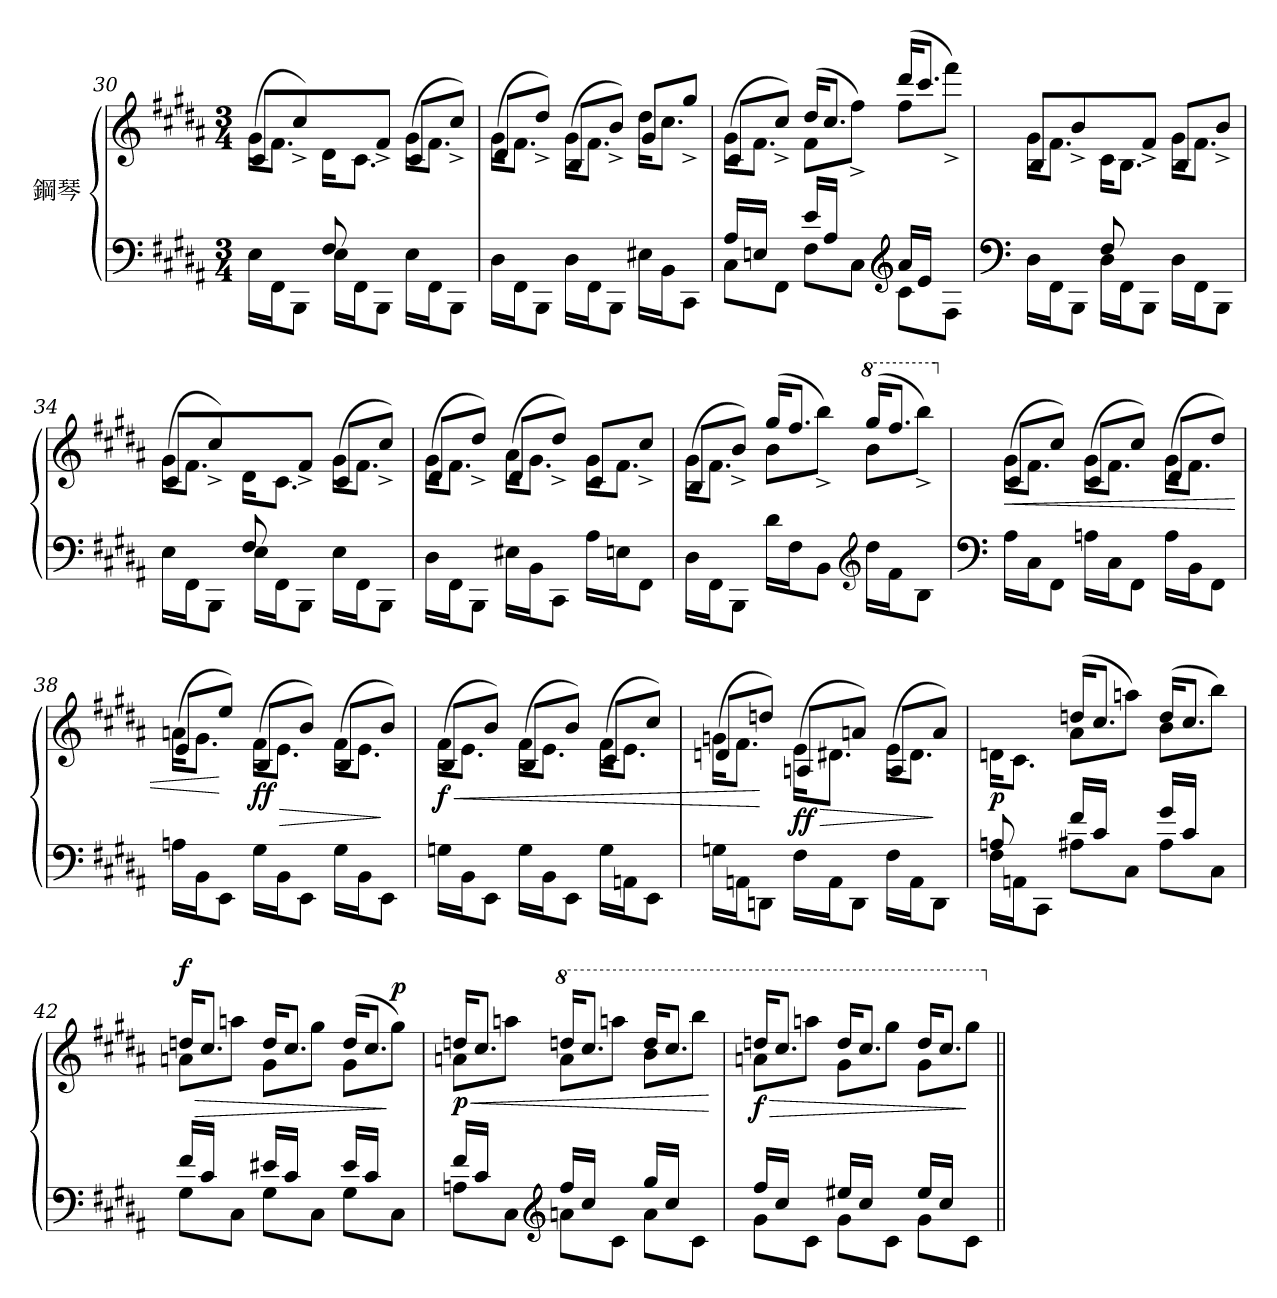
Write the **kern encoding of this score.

**kern	**kern	**dynam
*part1	*part1	*part1
*staff2	*staff1	*staff1/2
*I"鋼琴	*	*
*clefF4	*clefG2	*
*k[f#c#g#d#a#]	*k[f#c#g#d#a#]	*
*M3/4	*M3/4	*
=30	=30	=30
*^	*^	*
4ryy	16E\LL	(<16g#\KL	8c#/L	.
.	16FF#\J	8.f#\J	.	.
.	8BBB\J	.	8cc#^/J)	.
(<8F#/L	16E\LL	16d#\KL	8ryy	.
.	16FF#\J	8.c#\J	.	.
4.ryy	8BBB\J	.	8f#^/J)	.
.	16E\LL	(<16g#\KL	8c#/L	.
.	16FF#\J	8.f#\J	.	.
.	8BBB\J	.	8cc#^/J)	.
*v	*v	*	*	*
=31	=31	=31	=31
16D#\LL	(<16g#\KL	8d#/L	.
16FF#\J	8.f#\J	.	.
8BBB\J	.	8dd#^/J)	.
16D#\LL	(<16g#\KL	8B/L	.
16FF#\J	8.f#\J	.	.
8BBB\J	.	8b^/J)	.
16E#X\LL	16dd#\KL	8g#/L	.
16BB\J	8.cc#\J	.	.
8CC#\J	.	8gg#^/J	.
=32	=32	=32	=32
*^	*	*	*
8C#\L	(<16A#/LL	(<16g#\KL	8c#/L	.
.	16En/JJ	8.f#\J	.	.
8FF#\J	8ryy	.	8cc#^/J)	.
8F#\L	(<16e/LL	(>16dd#/KL	8f#\L	.
.	16A#/JJ	8.cc#/J	.	.
8C#\J	8ryy	.	8ff#^\J)	.
*clefG2	*	*	*	*
8c#\L	(<16a#/LL	(>16ddd#/KL	8ff#\L	.
.	16e/JJ	8.ccc#/J	.	.
*	*	*MM86	*	*
8F#\J	8ryy	.	8fff#^\J)	.
!!LO:LB:g=z	!!
=33	=33	=33	=33	=33
*clefF4	*	*	*	*
*	*	*MM144	*	*
4ryy	16D#\LL	16g#\KL	8B/L	.
.	16FF#\J	8.f#\J	.	.
.	8BBB\J	.	8b^/J)	.
(<8F#/L	16D#\LL	16c#\KL	8ryy	.
.	16FF#\J	8.B\J	.	.
4.ryy	8BBB\J	.	8f#^/J)	.
.	16D#\LL	16g#\KL	8B/L	.
.	16FF#\J	8.f#\J	.	.
.	8BBB\J	.	8b^/J)	.
=34	=34	=34	=34	=34
4ryy	16E\LL	(<16g#\KL	8c#/L	.
.	16FF#\J	8.f#\J	.	.
.	8BBB\J	.	8cc#^/J)	.
(<8F#/L	16E\LL	16d#\KL	8ryy	.
.	16FF#\J	8.c#\J	.	.
4.ryy	8BBB\J	.	8f#^/J)	.
.	16E\LL	(<16g#\KL	8c#/L	.
.	16FF#\J	8.f#\J	.	.
.	8BBB\J	.	8cc#^/J)	.
*v	*v	*	*	*
=35	=35	=35	=35
16D#\LL	(<16g#\KL	8d#/L	.
16FF#\J	8.f#\J	.	.
8BBB\J	.	8dd#^/J)	.
16E#X\LL	(<16a#\KL	8d#/L	.
16BB\J	8.g#\J	.	.
8CC#\J	.	8dd#^/J)	.
16A#\LL	16g#\KL	8c#/L	.
16En\J	8.f#\J	.	.
8FF#\J	.	8cc#^/J)	.
=36	=36	=36	=36
16D#\LL	(<16g#\KL	8B/L	.
16FF#\J	8.f#\J	.	.
8BBB\J	.	8b^/J)	.
16d#\LL	(>16gg#/KL	8b\L	.
16F#\J	8.ff#/J	.	.
8BB\J	.	8bb^\J)	.
*clefG2	*	*	*
*	*8va	*	*
16dd#\LL	(>16ggg#/KL	8bb\L	.
16f#\J	8.fff#/J	.	.
*	*MM86	*	*
8B\J	.	8bbb^\J)	.
!!LO:LB:g=z	!!
=37	=37	=37	=37
*clefF4	*	*	*
*	*X8va	*	*
*	*MM144	*	*
!	!	!	!LO:HP:b
16A#\LL	(<16g#\KL	8c#/L	<
16C#\J	8.f#\J	.	.
8FF#\J	.	8cc#/J)	.
16An\LL	(<16g#\KL	8c#/L	.
16C#\J	8.f#\J	.	.
8FF#\J	.	8cc#/J)	.
16A\LL	(<16g#\KL	8d#/L	.
16BB\J	8.f#\J	.	.
8FF#\J	.	8dd#/J)	.
=38	=38	=38	=38
16An\LL	(<16an\KL	8e/L	.
16BB\J	8.g#\J	.	.
8EE\J	.	8ee/J)	[
!	!	!	!LO:HP:b
!	!	!	!LO:DY:n=1:b
16G#\LL	(<16f#\KL	8B/L	> ff
16BB\J	8.e\J	.	.
8EE\J	.	8b/J)	.
16G#\LL	(<16f#\KL	8B/L	.
16BB\J	8.e\J	.	.
8EE\J	.	8b/J)	]
=39	=39	=39	=39
!	!	!	!LO:HP:b
!	!	!	!LO:DY:n=1:b
16Gn\LL	(<16f#\KL	8B/L	< f
16BB\J	8.e\J	.	.
8EE\J	.	8b/J)	.
16G\LL	(<16f#\KL	8B/L	.
16BB\J	8.e\J	.	.
8EE\J	.	8b/J)	.
16G\LL	(<16f#\KL	8c#/L	.
16AAn\J	8.e\J	.	.
8EE\J	.	8cc#/J)	.
=40	=40	=40	=40
16Gn\LL	(<16gn\KL	8dn/L	.
16AAn\J	8.f#\J	.	.
8DDn\J	.	8ddn/J)	[
!	!	!	!LO:HP:b
!	!	!	!LO:DY:n=1:b
16F#\LL	(<16e\KL	8An/L	> ff
16AA\J	8.d#X\J	.	.
8DD\J	.	8an/J)	.
16F#\LL	(<16e\KL	8A/L	.
16AA\J	8.d#\J	.	.
8DD\J	.	8a/J)	]
!!LO:LB:g=z	!!
=41	=41	=41	=41
*^	*	*	*
*	*^	*	*	*
!	!	!	!	!	!LO:DY:b
(<8An/L	16F#\LL	4ryy	16dn\KL	8ryy	p
.	16AAn\J	.	8.c#\J	.	.
2ryy	8CC#\J	.	.	8an/J)	.
.	8A#\L	(>16f#/LL	(>16ddn/KL	8a\L	.
.	.	16c#/JJ	8.cc#/J	.	.
.	8C#\J	8ryy	.	8aan\J)	.
.	8A#\L	(>16g#/LL	(>16dd/KL	8b\L	.
.	.	16c#/JJ	8.cc#/J	.	.
8ryy	8C#\J	8ryy	.	8bb\J)	.
=42	=42	=42	=42	=42	=42
!	!	!	!	!	!LO:HP:b
!	!	!	!	!	!LO:DY:n=1:a
*	*v	*v	*	*	*
8G#\L	(>16f#/LL	16ddn/KL	8an\L	> f
.	16c#/JJ	8.cc#/J	.	.
8C#\J	8ryy	.	8aan\J)	.
8G#\L	(>16e#X/LL	16dd/KL	8g#\L	.
.	16c#/JJ	8.cc#/J	.	.
8C#\J	8ryy	.	8gg#\J)	.
8G#\L	(>16e#/LL	(>16dd/KL	8g#\L	.
.	16c#/JJ	8.cc#/J	.	.
!	!	!	!	!LO:DY:n=2:a
8C#\J	8ryy	.	8gg#\J)	] p
=43	=43	=43	=43	=43
!	!	!	!	!LO:HP:b
!	!	!	!	!LO:DY:n=1:b
8An\L	(>16f#/LL	16ddn/KL	8an\L	< p
.	16c#/JJ	8.cc#/J	.	.
8C#\J	8ryy	.	8aan\J)	.
*clefG2	*	*	*	*
*	*	*8va	*	*
8an\L	(>16ff#/LL	16dddn/KL	8aa\L	.
.	16cc#/JJ	8.ccc#/J	.	.
8c#\J	8ryy	.	8aaan\J)	.
8a\L	(>16gg#/LL	16ddd/KL	8bb\L	.
.	16cc#/JJ	8.ccc#/J	.	.
8c#\J	8ryy	.	8bbb\J)	.
*v	*v	*	*	*
*	*v	*v	*
.	.	[
=44	=44	=44
*^	*	*
!	!	!	!LO:HP:b
*	*	*^	*
!	!	!	!	!LO:DY:n=1:b
8g#\L	16ff#/LL	16dddn/KL	8aan\L	> f
.	16cc#/JJ	8.ccc#/J	.	.
8c#\J	8ryy	.	8aaan\J)	.
8g#\L	16ee#X/LL	16ddd/KL	8gg#\L	.
.	16cc#/JJ	8.ccc#/J	.	.
8c#\J	8ryy	.	8ggg#\J)	.
8g#\L	16ee#/LL	16ddd/KL	8gg#\L	.
.	16cc#/JJ	8.ccc#/J	.	.
8c#\J	8ryy	.	8ggg#\J)	]
*	*	*X8va	*	*
*v	*v	*	*	*
*	*v	*v	*
=||	=||	=||
*-	*-	*-
